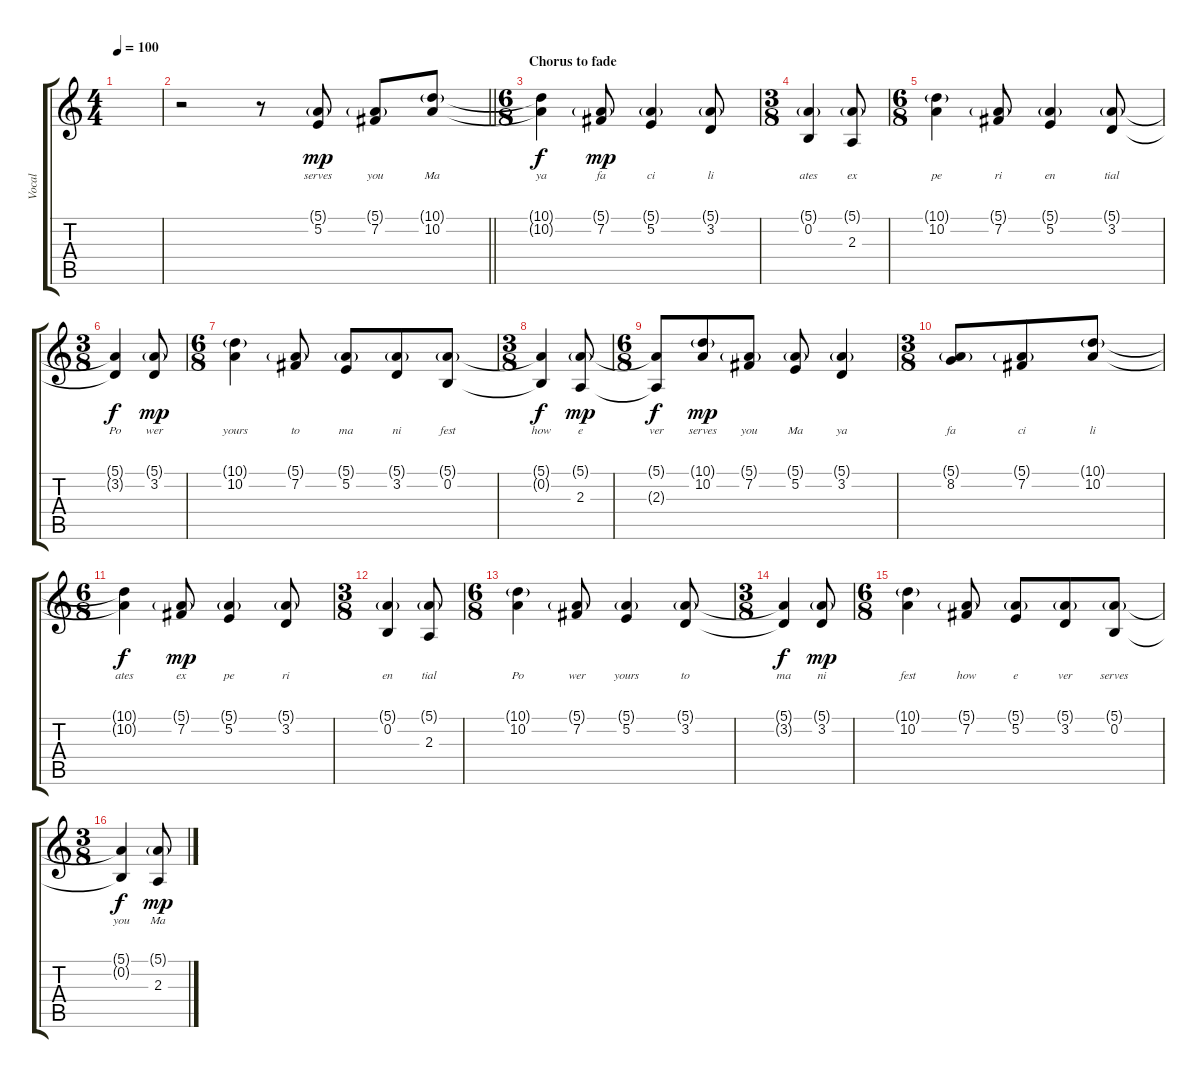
\track ("Vocal" "Vocal") {instrument acousticgrandpiano}
\staff {score tabs}
\tuning (E4 B3 G3 D3 A2 E2) {hide}
\ts (4 4)
\tempo 100
\clef g2
\ks c
|
\barLineRight lightlight
r.2 r.8 (5.1{g} 5.2).8{lyrics (0 "serves") lyrics (1 "") lyrics (2 "") lyrics (3 "") lyrics (4 "") dy mp} (5.1{g} 7.2).8{lyrics (0 "you") lyrics (1 "") lyrics (2 "") lyrics (3 "") lyrics (4 "")} (10.1{g} 10.2).8{lyrics (0 "Ma") lyrics (1 "") lyrics (2 "") lyrics (3 "") lyrics (4 "")} |
\ts (6 8)
\section ("" "Chorus to fade")
(10.1{t} 10.2{t}).4{lyrics (0 "ya") lyrics (1 "") lyrics (2 "") lyrics (3 "") lyrics (4 "") dy f} (5.1{g} 7.2).8{lyrics (0 "fa") lyrics (1 "") lyrics (2 "") lyrics (3 "") lyrics (4 "") dy mp} (5.1{g} 5.2).4{lyrics (0 "ci") lyrics (1 "") lyrics (2 "") lyrics (3 "") lyrics (4 "")} (5.1{g} 3.2).8{lyrics (0 "li") lyrics (1 "") lyrics (2 "") lyrics (3 "") lyrics (4 "")} |
\ts (3 8)
(5.1{g} 0.2).4{lyrics (0 "ates") lyrics (1 "") lyrics (2 "") lyrics (3 "") lyrics (4 "")} (5.1{g} 2.3).8{lyrics (0 "ex") lyrics (1 "") lyrics (2 "") lyrics (3 "") lyrics (4 "")} |
\ts (6 8)
(10.1{g} 10.2).4{lyrics (0 "pe") lyrics (1 "") lyrics (2 "") lyrics (3 "") lyrics (4 "")} (5.1{g} 7.2).8{lyrics (0 "ri") lyrics (1 "") lyrics (2 "") lyrics (3 "") lyrics (4 "")} (5.1{g} 5.2).4{lyrics (0 "en") lyrics (1 "") lyrics (2 "") lyrics (3 "") lyrics (4 "")} (5.1{g} 3.2).8{lyrics (0 "tial") lyrics (1 "") lyrics (2 "") lyrics (3 "") lyrics (4 "")} |
\ts (3 8)
(5.1{t} 3.2{t}).4{lyrics (0 "Po") lyrics (1 "") lyrics (2 "") lyrics (3 "") lyrics (4 "") dy f} (5.1{g} 3.2).8{lyrics (0 "wer") lyrics (1 "") lyrics (2 "") lyrics (3 "") lyrics (4 "") dy mp} |
\ts (6 8)
(10.1{g} 10.2).4{lyrics (0 "yours") lyrics (1 "") lyrics (2 "") lyrics (3 "") lyrics (4 "")} (5.1{g} 7.2).8{lyrics (0 "to") lyrics (1 "") lyrics (2 "") lyrics (3 "") lyrics (4 "")} (5.1{g} 5.2).8{lyrics (0 "ma") lyrics (1 "") lyrics (2 "") lyrics (3 "") lyrics (4 "")} (5.1{g} 3.2).8{lyrics (0 "ni") lyrics (1 "") lyrics (2 "") lyrics (3 "") lyrics (4 "")} (5.1{g} 0.2).8{lyrics (0 "fest") lyrics (1 "") lyrics (2 "") lyrics (3 "") lyrics (4 "")} |
\ts (3 8)
(5.1{t} 0.2{t}).4{lyrics (0 "how") lyrics (1 "") lyrics (2 "") lyrics (3 "") lyrics (4 "") dy f} (5.1{g} 2.3).8{lyrics (0 "e") lyrics (1 "") lyrics (2 "") lyrics (3 "") lyrics (4 "") dy mp} |
\ts (6 8)
(5.1{t} 2.3{t}).8{lyrics (0 "ver") lyrics (1 "") lyrics (2 "") lyrics (3 "") lyrics (4 "") dy f} (10.1{g} 10.2).8{lyrics (0 "serves") lyrics (1 "") lyrics (2 "") lyrics (3 "") lyrics (4 "") dy mp} (5.1{g} 7.2).8{lyrics (0 "you") lyrics (1 "") lyrics (2 "") lyrics (3 "") lyrics (4 "")} (5.1{g} 5.2).8{lyrics (0 "Ma") lyrics (1 "") lyrics (2 "") lyrics (3 "") lyrics (4 "")} (5.1{g} 3.2).4{lyrics (0 "ya") lyrics (1 "") lyrics (2 "") lyrics (3 "") lyrics (4 "")} |
\ts (3 8)
(5.1{g} 8.2).8{lyrics (0 "fa") lyrics (1 "") lyrics (2 "") lyrics (3 "") lyrics (4 "")} (5.1{g} 7.2).8{lyrics (0 "ci") lyrics (1 "") lyrics (2 "") lyrics (3 "") lyrics (4 "")} (10.1{g} 10.2).8{lyrics (0 "li") lyrics (1 "") lyrics (2 "") lyrics (3 "") lyrics (4 "")} |
\ts (6 8)
(10.1{t} 10.2{t}).4{lyrics (0 "ates") lyrics (1 "") lyrics (2 "") lyrics (3 "") lyrics (4 "") dy f} (5.1{g} 7.2).8{lyrics (0 "ex") lyrics (1 "") lyrics (2 "") lyrics (3 "") lyrics (4 "") dy mp} (5.1{g} 5.2).4{lyrics (0 "pe") lyrics (1 "") lyrics (2 "") lyrics (3 "") lyrics (4 "")} (5.1{g} 3.2).8{lyrics (0 "ri") lyrics (1 "") lyrics (2 "") lyrics (3 "") lyrics (4 "")} |
\ts (3 8)
(5.1{g} 0.2).4{lyrics (0 "en") lyrics (1 "") lyrics (2 "") lyrics (3 "") lyrics (4 "")} (5.1{g} 2.3).8{lyrics (0 "tial") lyrics (1 "") lyrics (2 "") lyrics (3 "") lyrics (4 "")} |
\ts (6 8)
(10.1{g} 10.2).4{lyrics (0 "Po") lyrics (1 "") lyrics (2 "") lyrics (3 "") lyrics (4 "")} (5.1{g} 7.2).8{lyrics (0 "wer") lyrics (1 "") lyrics (2 "") lyrics (3 "") lyrics (4 "")} (5.1{g} 5.2).4{lyrics (0 "yours") lyrics (1 "") lyrics (2 "") lyrics (3 "") lyrics (4 "")} (5.1{g} 3.2).8{lyrics (0 "to") lyrics (1 "") lyrics (2 "") lyrics (3 "") lyrics (4 "")} |
\ts (3 8)
(5.1{t} 3.2{t}).4{lyrics (0 "ma") lyrics (1 "") lyrics (2 "") lyrics (3 "") lyrics (4 "") dy f} (5.1{g} 3.2).8{lyrics (0 "ni") lyrics (1 "") lyrics (2 "") lyrics (3 "") lyrics (4 "") dy mp} |
\ts (6 8)
(10.1{g} 10.2).4{lyrics (0 "fest") lyrics (1 "") lyrics (2 "") lyrics (3 "") lyrics (4 "")} (5.1{g} 7.2).8{lyrics (0 "how") lyrics (1 "") lyrics (2 "") lyrics (3 "") lyrics (4 "")} (5.1{g} 5.2).8{lyrics (0 "e") lyrics (1 "") lyrics (2 "") lyrics (3 "") lyrics (4 "")} (5.1{g} 3.2).8{lyrics (0 "ver") lyrics (1 "") lyrics (2 "") lyrics (3 "") lyrics (4 "")} (5.1{g} 0.2).8{lyrics (0 "serves") lyrics (1 "") lyrics (2 "") lyrics (3 "") lyrics (4 "")} |
\ts (3 8)
(5.1{t} 0.2{t}).4{lyrics (0 "you") lyrics (1 "") lyrics (2 "") lyrics (3 "") lyrics (4 "") dy f} (5.1{g} 2.3).8{lyrics (0 "Ma") lyrics (1 "") lyrics (2 "") lyrics (3 "") lyrics (4 "") dy mp}
